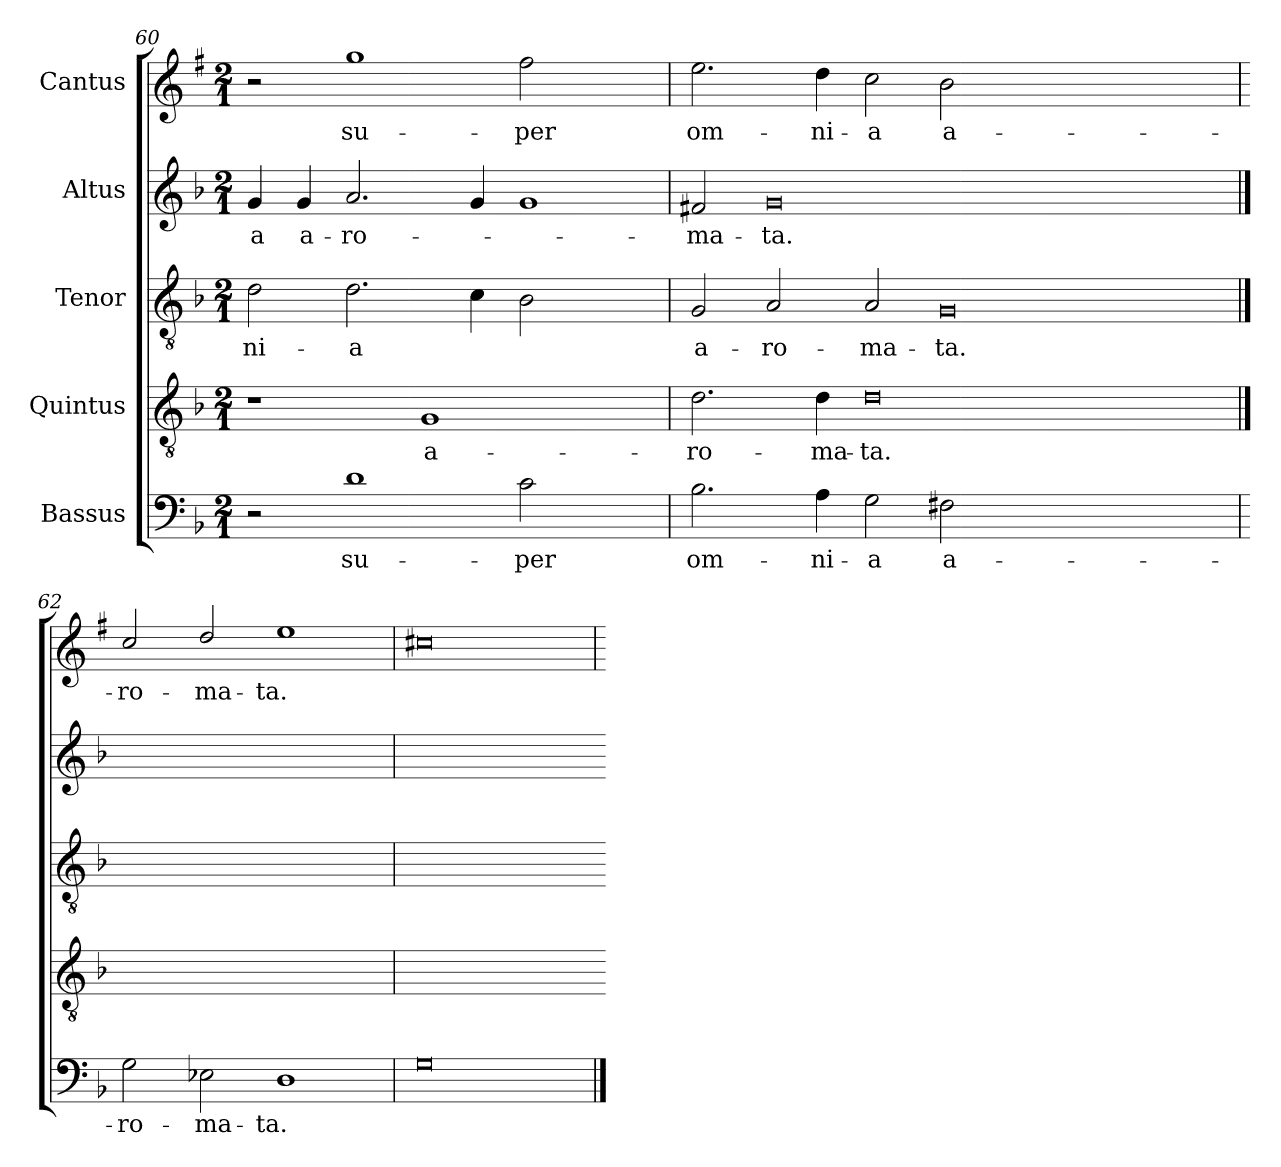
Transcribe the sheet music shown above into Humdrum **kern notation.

**kern	**text	**kern	**text	**kern	**text	**kern	**text	**kern	**text
*part5	*part5	*part4	*part4	*part3	*part3	*part2	*part2	*part1	*part1
*staff5	*staff5	*staff4	*staff4	*staff3	*staff3	*staff2	*staff2	*staff1	*staff1
*I"Bassus	*	*I"Quintus	*	*I"Tenor	*	*I"Altus	*	*I"Cantus	*
*clefF4	*	*clefGv2	*	*clefGv2	*	*clefG2	*	*clefG2	*
*	*	*	*	*	*	*	*	*ITrd1c2	*
*k[b-]	*	*k[b-]	*	*k[b-]	*	*k[b-]	*	*k[b-]	*
*F:	*	*F:	*	*F:	*	*F:	*	*F:	*
*M2/1	*	*M2/1	*	*M2/1	*	*M2/1	*	*M2/1	*
=60A	=60A	=60A	=60A	=60A	=60A	=60A	=60A	=60A	=60A
!	!	!	!	!	!LO:LY:b	!	!LO:LY:b	!	!
*	*	*	*	*	*	*	*	*^	*
2r	.	1r	.	2d	-ni-	4g	-a	2r	2ryy	.
!	!	!	!	!	!	!	!LO:LY:b	!	!	!
.	.	.	.	.	.	4g	a-	.	.	.
!	!LO:LY:b	!	!	!	!LO:LY:b	!	!LO:LY:b	!	!	!LO:LY:b
1d	su-	.	.	2.d	-a	2.a	-ro-	1ff	0ryy	su-
!	!	!	!LO:LY:b	!	!	!	!	!	!	!
.	.	1G	a-	.	.	.	.	.	.	.
.	.	.	.	4c	.	4g	.	.	.	.
!	!LO:LY:b	!	!	!	!	!	!	!	!	!LO:LY:b
2c	-per	.	.	2B-	.	1g	.	2ee	.	-per
2ryy	.	2ryy	.	2ryy	.	.	.	2ryy	.	.
=61A	=61A	=61A	=61A	=61A	=61A	=61A	=61A	=61A	=61A	=61A
!	!LO:LY:b	!	!LO:LY:b	!	!LO:LY:b	!	!LO:LY:b	!	!	!LO:LY:b
2.B-	om-	2.d	-ro-	2G	a-	2f#X	-ma-	2.dd	1.ryy	om-
!	!	!	!	!	!LO:LY:b	!	!LO:LY:b	!	!	!
.	.	.	.	2A	-ro-	0g	-ta.	.	.	.
!	!LO:LY:b	!	!LO:LY:b	!	!	!	!	!	!	!LO:LY:b
4A	-ni-	4d	-ma-	.	.	.	.	4cc	.	-ni-
!	!LO:LY:b	!	!LO:LY:b	!	!LO:LY:b	!	!	!	!	!LO:LY:b
2G	-a	0d	-ta.	2A	-ma-	.	.	2b-	.	-a
!	!LO:LY:b	!	!	!	!LO:LY:b	!	!	!	!	!LO:LY:b
2F#X	a-	.	.	0G	-ta.	.	.	2a	0ryy	a-
1.ryy	.	.	.	.	.	.	.	1.ryy	.	.
.	.	.	.	.	.	1ryy	.	.	.	.
.	.	2ryy	.	.	.	.	.	.	.	.
=62A	=62A	==62A	=62A	==62A	=62A	==62A	=62A	=62A	=62A	=62A
!	!LO:LY:b	!	!	!	!	!	!	!	!	!LO:LY:b
2G	-ro-	0ryy	.	0ryy	.	0ryy	.	2b-	0ryy	-ro-
!	!LO:LY:b	!	!	!	!	!	!	!	!	!LO:LY:b
2E-X	-ma-	.	.	.	.	.	.	2cc	.	-ma-
!	!LO:LY:b	!	!	!	!	!	!	!	!	!LO:LY:b
1D	-ta.	.	.	.	.	.	.	1dd	.	-ta.
=63A	=63A	=63A	=63A	=63A	=63A	=63A	=63A	=63A	=63A	=63A
0G	.	0ryy	.	0ryy	.	0ryy	.	0bn	0ryy	.
*	*	*	*	*	*	*	*	*v	*v	*
==	=	=	=	=	=	=	=	=	=
*-	*-	*-	*-	*-	*-	*-	*-	*-	*-
